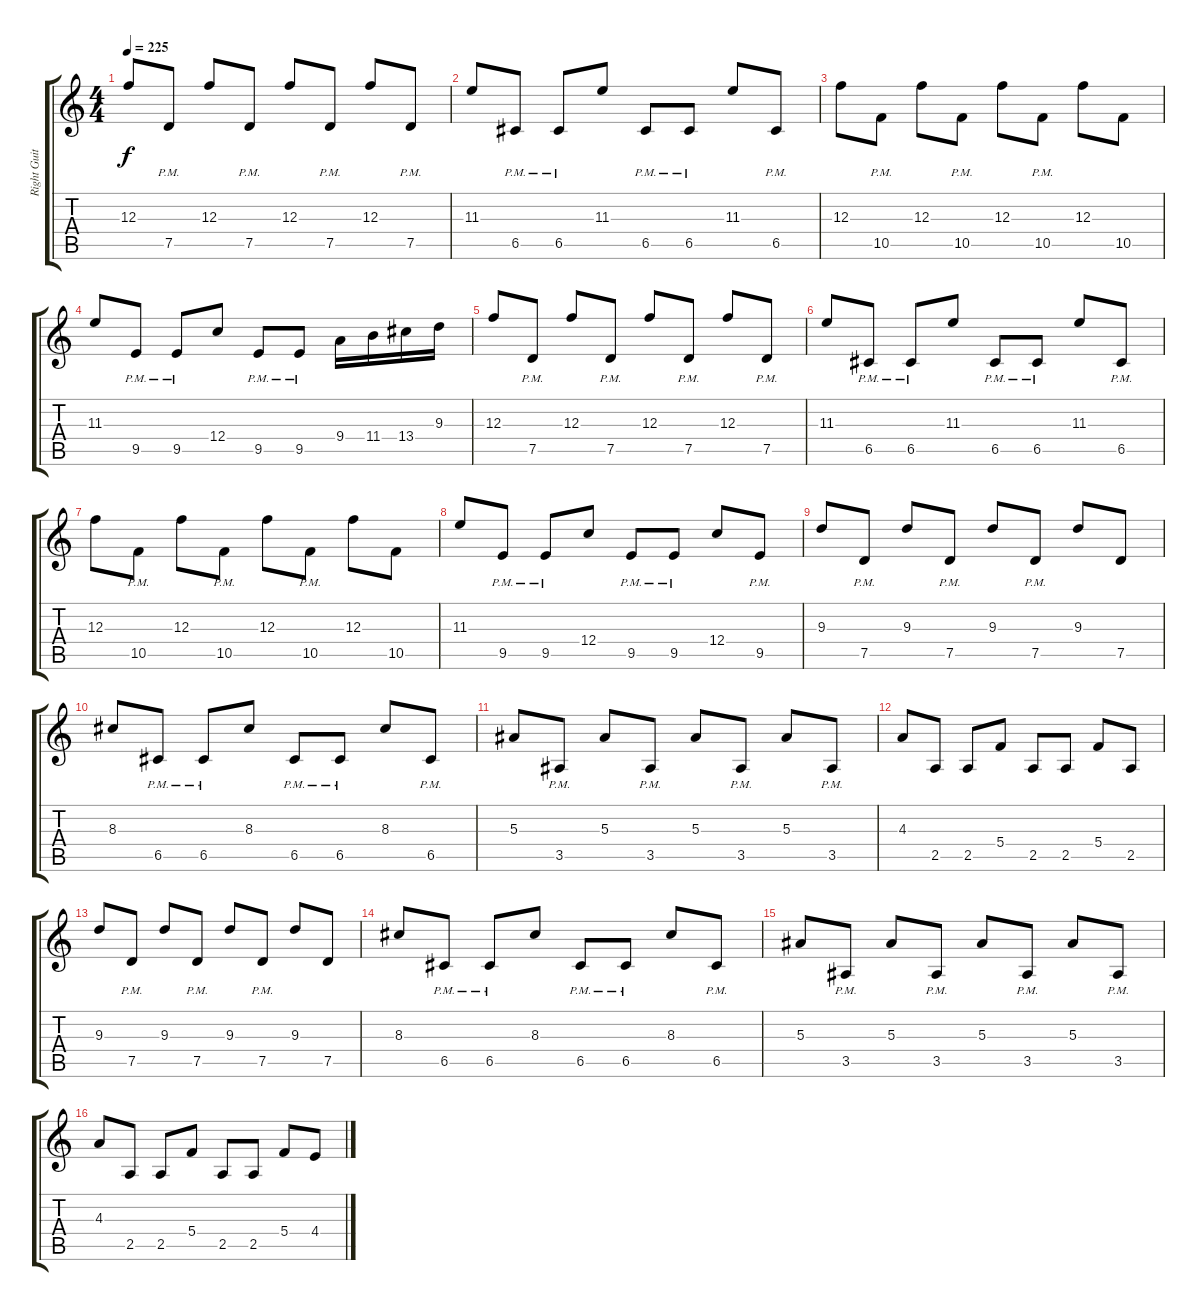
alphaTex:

\track ("Right Guitar" "Right Guit") {instrument distortionguitar}
\staff {score tabs}
\tuning (D4 A3 F3 C3 G2 D2) {hide}
\ts (4 4)
\tempo 225
\clef g2
\ks c
12.3.8{dy f} 7.5{pm}.8 12.3.8 7.5{pm}.8 12.3.8 7.5{pm}.8 12.3.8 7.5{pm}.8 |
11.3.8 6.5{pm}.8 6.5{pm}.8 11.3.8 6.5{pm}.8 6.5{pm}.8 11.3.8 6.5{pm}.8 |
12.3.8 10.5{pm}.8 12.3.8 10.5{pm}.8 12.3.8 10.5{pm}.8 12.3.8 10.5.8 |
11.3.8 9.5{pm}.8 9.5{pm}.8 12.4.8 9.5{pm}.8 9.5{pm}.8 9.4.16 11.4.16 13.4.16 9.3.16 |
12.3.8 7.5{pm}.8 12.3.8 7.5{pm}.8 12.3.8 7.5{pm}.8 12.3.8 7.5{pm}.8 |
11.3.8 6.5{pm}.8 6.5{pm}.8 11.3.8 6.5{pm}.8 6.5{pm}.8 11.3.8 6.5{pm}.8 |
12.3.8 10.5{pm}.8 12.3.8 10.5{pm}.8 12.3.8 10.5{pm}.8 12.3.8 10.5.8 |
11.3.8 9.5{pm}.8 9.5{pm}.8 12.4.8 9.5{pm}.8 9.5{pm}.8 12.4.8 9.5{pm}.8 |
9.3.8 7.5{pm}.8 9.3.8 7.5{pm}.8 9.3.8 7.5{pm}.8 9.3.8 7.5.8 |
8.3.8 6.5{pm}.8 6.5{pm}.8 8.3.8 6.5{pm}.8 6.5{pm}.8 8.3.8 6.5{pm}.8 |
5.3.8 3.5{pm}.8 5.3.8 3.5{pm}.8 5.3.8 3.5{pm}.8 5.3.8 3.5{pm}.8 |
4.3.8 2.5.8 2.5.8 5.4.8 2.5.8 2.5.8 5.4.8 2.5.8 |
9.3.8 7.5{pm}.8 9.3.8 7.5{pm}.8 9.3.8 7.5{pm}.8 9.3.8 7.5.8 |
8.3.8 6.5{pm}.8 6.5{pm}.8 8.3.8 6.5{pm}.8 6.5{pm}.8 8.3.8 6.5{pm}.8 |
5.3.8 3.5{pm}.8 5.3.8 3.5{pm}.8 5.3.8 3.5{pm}.8 5.3.8 3.5{pm}.8 |
4.3.8 2.5.8 2.5.8 5.4.8 2.5.8 2.5.8 5.4.8 4.4.8
